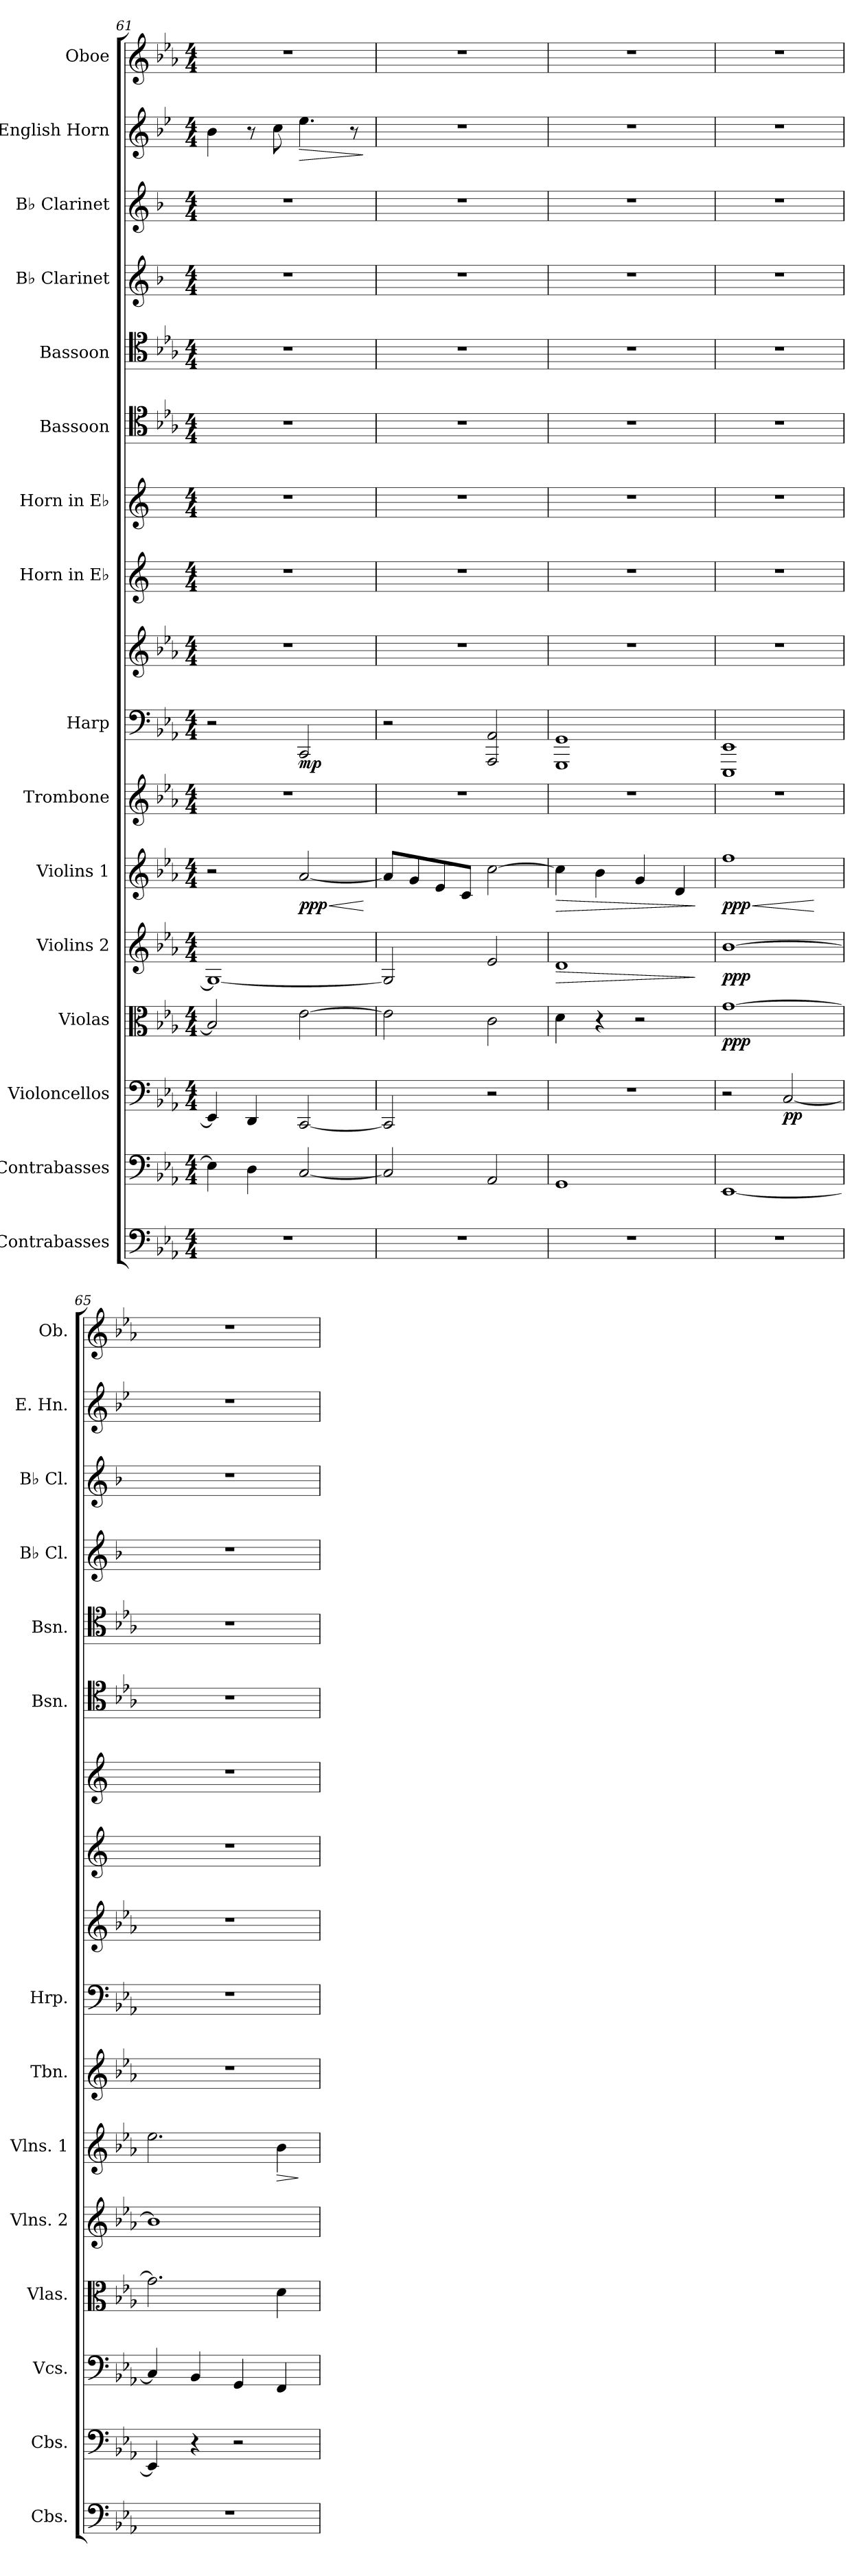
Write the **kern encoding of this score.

**kern	**kern	**kern	**dynam	**kern	**dynam	**kern	**dynam	**kern	**dynam	**kern	**kern	**kern	**dynam	**kern	**kern	**kern	**kern	**kern	**kern	**kern	**dynam	**kern
*part16	*part15	*part14	*part14	*part13	*part13	*part12	*part12	*part11	*part11	*part10	*part9	*part9	*part9	*part8	*part7	*part6	*part5	*part4	*part3	*part2	*part2	*part1
*staff17	*staff16	*staff15	*staff15	*staff14	*staff14	*staff13	*staff13	*staff12	*staff12	*staff11	*staff10	*staff9	*staff9/10	*staff8	*staff7	*staff6	*staff5	*staff4	*staff3	*staff2	*staff2	*staff1
*I"Contrabasses	*I"Contrabasses	*I"Violoncellos	*	*I"Violas	*	*I"Violins 2	*	*I"Violins 1	*	*I"Trombone	*I"Harp	*	*	*I"Horn in E♭	*I"Horn in E♭	*I"Bassoon	*I"Bassoon	*I"B♭ Clarinet	*I"B♭ Clarinet	*I"English Horn	*	*I"Oboe
*I'Cbs.	*I'Cbs.	*I'Vcs.	*	*I'Vlas.	*	*I'Vlns. 2	*	*I'Vlns. 1	*	*I'Tbn.	*I'Hrp.	*	*	*	*	*I'Bsn.	*I'Bsn.	*I'B♭ Cl.	*I'B♭ Cl.	*I'E. Hn.	*	*I'Ob.
!!LO:PB:g=z
*clefF4	*clefF4	*clefF4	*	*clefC3	*	*clefG2	*	*clefG2	*	*clefG2	*clefF4	*clefG2	*	*clefG2	*clefG2	*clefC4	*clefC4	*clefG2	*clefG2	*clefG2	*	*clefG2
*ITrd7c12	*ITrd7c12	*	*	*	*	*	*	*	*	*	*	*	*	*ITrd5c9	*ITrd5c9	*	*	*ITrd1c2	*ITrd1c2	*ITrd4c7	*	*
*k[b-e-a-]	*k[b-e-a-]	*k[b-e-a-]	*	*k[b-e-a-]	*	*k[b-e-a-]	*	*k[b-e-a-]	*	*k[b-e-a-]	*k[b-e-a-]	*k[b-e-a-]	*	*k[b-e-a-]	*k[b-e-a-]	*k[b-e-a-]	*k[b-e-a-]	*k[b-e-a-]	*k[b-e-a-]	*k[b-e-a-]	*	*k[b-e-a-]
*M4/4	*M4/4	*M4/4	*	*M4/4	*	*M4/4	*	*M4/4	*	*M4/4	*M4/4	*M4/4	*	*M4/4	*M4/4	*M4/4	*M4/4	*M4/4	*M4/4	*M4/4	*	*M4/4
=61	=61	=61	=61	=61	=61	=61	=61	=61	=61	=61	=61	=61	=61	=61	=61	=61	=61	=61	=61	=61	=61	=61
1r	4EE-\]	4EE-/]	.	2B-/]	.	1G_	.	2r	.	1r	2r	1r	.	1r	1r	1r	1r	1r	1r	4e-\	.	1r
.	4DD\	4DD/	.	.	.	.	.	.	.	.	.	.	.	.	.	.	.	.	.	8r	.	.
.	.	.	.	.	.	.	.	.	.	.	.	.	.	.	.	.	.	.	.	8f\	.	.
!	!	!	!	!	!	!	!	!	!LO:HP:b	!	!	!	!	!	!	!	!	!	!	!	!LO:HP:b	!
!	!	!	!	!	!	!	!	!	!LO:DY:n=1:b	!	!	!	!LO:DY:b=2	!	!	!	!	!	!	!	!	!
.	[2CC/	[2CC/	.	[2e-\	.	.	.	[2a-/	< ppp	.	2CC/	.	mp	.	.	.	.	.	.	4.a-\	>	.
.	.	.	.	.	.	.	.	.	.	.	.	.	.	.	.	.	.	.	.	8r	.	.
.	.	.	.	.	.	.	.	.	[	.	.	.	.	.	.	.	.	.	.	.	]	.
=62	=62	=62	=62	=62	=62	=62	=62	=62	=62	=62	=62	=62	=62	=62	=62	=62	=62	=62	=62	=62	=62	=62
*	*	*	*	*	*	*	*	*	*	*	*	*	*	*	*	*	*	*	*	*	*	*MM42
1r	2CC/]	2CC/]	.	2e-\]	.	2G/]	.	8a-/L]	.	1r	2r	1r	.	1r	1r	1r	1r	1r	1r	1r	.	1r
.	.	.	.	.	.	.	.	8g/	.	.	.	.	.	.	.	.	.	.	.	.	.	.
.	.	.	.	.	.	.	.	8e-/	.	.	.	.	.	.	.	.	.	.	.	.	.	.
.	.	.	.	.	.	.	.	8c/J	.	.	.	.	.	.	.	.	.	.	.	.	.	.
.	2AAA-/	2r	.	2c\	.	2e-/	.	[2cc\	.	.	2AAA-/ 2AA-/	.	.	.	.	.	.	.	.	.	.	.
=63	=63	=63	=63	=63	=63	=63	=63	=63	=63	=63	=63	=63	=63	=63	=63	=63	=63	=63	=63	=63	=63	=63
!	!	!	!	!	!	!	!LO:HP:b	!	!LO:HP:b	!	!	!	!	!	!	!	!	!	!	!	!	!
1r	1GGG	1r	.	4d\	.	1d	>	4cc\]	>	1r	1GGG 1GG	1r	.	1r	1r	1r	1r	1r	1r	1r	.	1r
.	.	.	.	4r	.	.	.	4b-\	.	.	.	.	.	.	.	.	.	.	.	.	.	.
.	.	.	.	2r	.	.	.	4g/	.	.	.	.	.	.	.	.	.	.	.	.	.	.
.	.	.	.	.	.	.	.	4d/	.	.	.	.	.	.	.	.	.	.	.	.	.	.
.	.	.	.	.	.	.	]	.	]	.	.	.	.	.	.	.	.	.	.	.	.	.
=64	=64	=64	=64	=64	=64	=64	=64	=64	=64	=64	=64	=64	=64	=64	=64	=64	=64	=64	=64	=64	=64	=64
!	!	!	!	!	!LO:DY:b	!	!LO:DY:b	!	!LO:HP:b	!	!	!	!	!	!	!	!	!	!	!	!	!
!	!	!	!	!	!	!	!	!	!LO:DY:n=1:b	!	!	!	!	!	!	!	!	!	!	!	!	!
1r	[1EEE-	2r	.	[1g	ppp	[1b-	ppp	1ff	< ppp	1r	1EEE- 1EE-	1r	.	1r	1r	1r	1r	1r	1r	1r	.	1r
!	!	!	!LO:DY:b	!	!	!	!	!	!	!	!	!	!	!	!	!	!	!	!	!	!	!
.	.	[2C/	pp	.	.	.	.	.	.	.	.	.	.	.	.	.	.	.	.	.	.	.
.	.	.	.	.	.	.	.	.	[	.	.	.	.	.	.	.	.	.	.	.	.	.
=65	=65	=65	=65	=65	=65	=65	=65	=65	=65	=65	=65	=65	=65	=65	=65	=65	=65	=65	=65	=65	=65	=65
1r	4EEE-/]	4C/]	.	2.g\]	.	1b-]	.	2.ee-\	.	1r	1r	1r	.	1r	1r	1r	1r	1r	1r	1r	.	1r
.	4r	4BB-/	.	.	.	.	.	.	.	.	.	.	.	.	.	.	.	.	.	.	.	.
.	2r	4GG/	.	.	.	.	.	.	.	.	.	.	.	.	.	.	.	.	.	.	.	.
!	!	!	!	!	!	!	!	!	!LO:HP:b	!	!	!	!	!	!	!	!	!	!	!	!	!
.	.	4FF/	.	4d\	.	.	.	4b-\	>	.	.	.	.	.	.	.	.	.	.	.	.	.
.	.	.	.	.	.	.	.	.	]	.	.	.	.	.	.	.	.	.	.	.	.	.
=	=	=	=	=	=	=	=	=	=	=	=	=	=	=	=	=	=	=	=	=	=	=
*-	*-	*-	*-	*-	*-	*-	*-	*-	*-	*-	*-	*-	*-	*-	*-	*-	*-	*-	*-	*-	*-	*-
